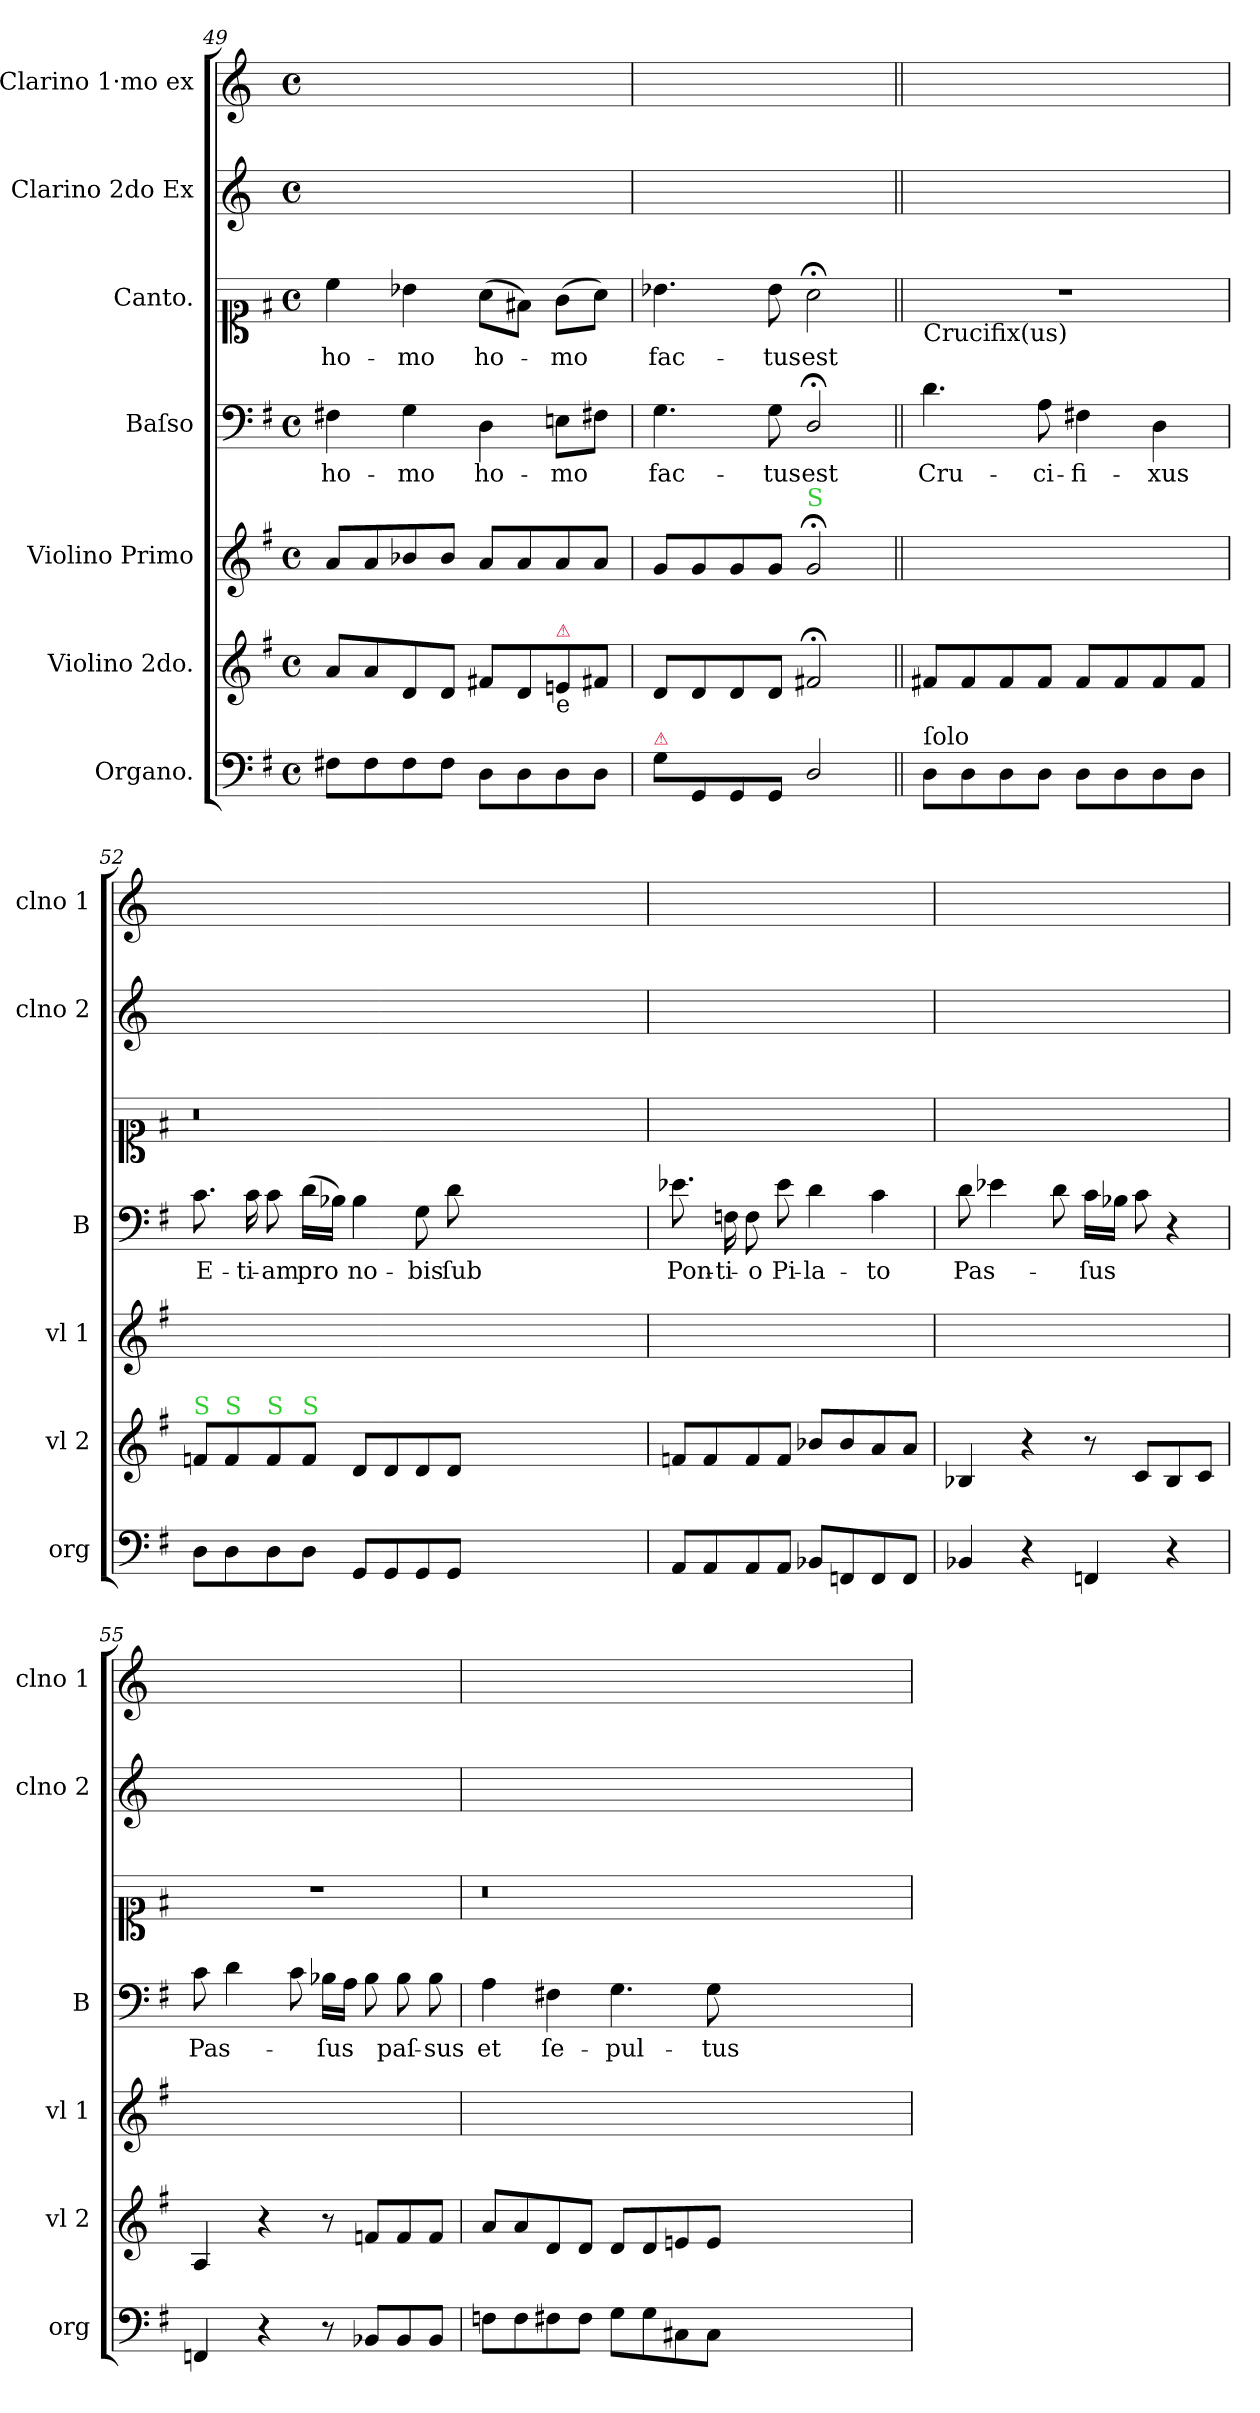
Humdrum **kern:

**kern	**kern	**dynam	**kern	**kern	**text	**kern	**text	**kern	**kern
*part7	*part6	*part6	*part5	*part4	*part4	*part3	*part3	*part2	*part1
*staff7	*staff6	*staff6	*staff5	*staff4	*staff4	*staff3	*staff3	*staff2	*staff1
*I"Organo.	*I"Violino 2do.	*	*I"Violino Primo	*I"Baſso	*	*I"Canto.	*	*I"Clarino 2do Ex	*I"Clarino 1·mo ex
*I'org	*I'vl 2	*	*I'vl 1	*I'B	*	*	*	*I'clno 2	*I'clno 1
*clefF4	*clefG2	*	*clefG2	*clefF4	*	*clefC1	*	*clefG2	*clefG2
*	*	*	*	*	*	*	*	*ITrd-1c-2	*ITrd-1c-2
*k[f#]	*k[f#]	*	*k[f#]	*k[f#]	*	*k[f#]	*	*k[f#c#]	*k[f#c#]
*M4/4	*M4/4	*	*M4/4	*M4/4	*	*M4/4	*	*M4/4	*M4/4
*met(c)	*met(c)	*	*met(c)	*met(c)	*	*met(c)	*	*met(c)	*met(c)
=49	=49	=49	=49	=49	=49	=49	=49	=49	=49
8F#X\L	8a/L	.	8a/L	4F#X\	ho-	4cc\	ho-	1ryy	1ryy
8F#\	8a/	.	8a/	.	.	.	.	.	.
8F#\	8d/	.	8b-/	4G\	-mo	4b-\	-mo	.	.
8F#\J	8d/J	.	8b-/J	.	.	.	.	.	.
!	!	!	!	!	!LO:LY:i	!	!LO:LY:i	!	!
8D\L	8f#X/L	.	8a/L	4D\	ho-	(8a\L	ho-	.	.
8D\	8d/	.	8a/	.	.	8f#X\J)	.	.	.
!	!LO:TX:a:color=crimson:t=⚠	!	!	!	!	!	!	!	!
!	!LO:TX:b:t=e	!	!	!	!	!	!	!	!
!	!	!	!	!	!LO:LY:i	!	!LO:LY:i	!	!
8D\	8en/	.	8a/	8En\L	-mo	(8g\L	-mo	.	.
8D\J	8f#X/J	.	8a/J	8F#X\J	.	8a\J)	.	.	.
=50	=50	=50	=50	=50	=50	=50	=50	=50	=50
!LO:TX:a:color=crimson:t=⚠	!	!	!	!	!	!	!	!	!
8G\L	8d/L	.	8g/L	4.G\	fac-	4.b-\	fac-	1ryy	1ryy
8GG/	8d/	.	8g/	.	.	.	.	.	.
8GG/	8d/	.	8g/	.	.	.	.	.	.
8GG/J	8d/J	.	8g/J	8G\	-tus	8b-\	-tus	.	.
!	!	!	!LO:TX:a:color=limegreen:t=S	!	!	!	!	!	!
2D/	2f#X;/	.	2g;/	2D;<;/	est	2a;<\	est	.	.
=51||	=51||	=51||	=51||	=51||	=51||	=51||	=51||	=51||	=51||
!	!	!	!	!	!	!LO:TX:b:t=Crucifix(us)	!	!	!
!LO:TX:a:t=ſolo	!	!	!	!	!	!	!	!	!
8D\L	8f#X/L	.	1ryy	4.d\	Cru-	1r	.	1ryy	1ryy
!	!	!LO:DY:a	!	!	!	!	!	!	!
8D\	8f#/	pia	.	.	.	.	.	.	.
8D\	8f#/	.	.	.	.	.	.	.	.
8D\J	8f#/J	.	.	8A\	-ci-	.	.	.	.
8D\L	8f#/L	.	.	4F#X\	-fi-	.	.	.	.
8D\	8f#/	.	.	.	.	.	.	.	.
8D\	8f#/	.	.	4D\	-xus	.	.	.	.
8D\J	8f#/J	.	.	.	.	.	.	.	.
=52	=52	=52	=52	=52	=52	=52	=52	=52	=52
!	!LO:TX:a:color=limegreen:t=S	!	!	!	!	!	!	!	!
8D\L	8f/L	.	1ryy	8.c\	E-	0.r	.	1ryy	1ryy
!	!LO:TX:a:color=limegreen:t=S	!	!	!	!	!	!	!	!
8D\	8f/	.	.	.	.	.	.	.	.
.	.	.	.	16c\	-ti-	.	.	.	.
!	!LO:TX:a:color=limegreen:t=S	!	!	!	!	!	!	!	!
8D\	8f/	.	.	8c\	-am	.	.	.	.
!	!LO:TX:a:color=limegreen:t=S	!	!	!	!	!	!	!	!
8D\J	8f/J	.	.	(16d\LL	pro	.	.	.	.
.	.	.	.	16B-\JJ)	.	.	.	.	.
8GG/L	8d/L	.	.	4B-\	no-	.	.	.	.
8GG/	8d/	.	.	.	.	.	.	.	.
8GG/	8d/	.	.	8G\	-bis	.	.	.	.
8GG/J	8d/J	.	.	8d\	ſub	.	.	.	.
0ryy	0ryy	.	0ryy	0ryy	.	.	.	0ryy	0ryy
=53	=53	=53	=53	=53	=53	=53	=53	=53	=53
8AA/L	8fn/L	.	1ryy	8.e-\	Pon-	1ryy	.	1ryy	1ryy
8AA/	8f/	.	.	.	.	.	.	.	.
.	.	.	.	16Fn\	-ti-	.	.	.	.
8AA/	8f/	.	.	8F\	-o	.	.	.	.
8AA/J	8f/J	.	.	8e-\	Pi-	.	.	.	.
8BB-/L	8b-/L	.	.	4d\	-la-	.	.	.	.
8FF/	8b-/	.	.	.	.	.	.	.	.
8FF/	8a/	.	.	4c\	-to	.	.	.	.
8FF/J	8a/J	.	.	.	.	.	.	.	.
=54	=54	=54	=54	=54	=54	=54	=54	=54	=54
4BB-/	4B-/	.	1ryy	8d\	Pas-	1ryy	.	1ryy	1ryy
.	.	.	.	4e-\	.	.	.	.	.
4r	4r	.	.	.	.	.	.	.	.
.	.	.	.	8d\	.	.	.	.	.
4FF/	8r	.	.	16c\LL	-ſus	.	.	.	.
.	.	.	.	16B-\JJ	.	.	.	.	.
.	8c/L	.	.	8c\	.	.	.	.	.
4r	8B-/	.	.	4r	.	.	.	.	.
.	8c/J	.	.	.	.	.	.	.	.
=55	=55	=55	=55	=55	=55	=55	=55	=55	=55
!	!	!	!	!	!LO:LY:i	!	!	!	!
4FF/	4A/	.	1ryy	8c\	Pas-	1r	.	1ryy	1ryy
.	.	.	.	4d\	.	.	.	.	.
4r	4r	.	.	.	.	.	.	.	.
.	.	.	.	8c\	.	.	.	.	.
!	!	!	!	!	!LO:LY:i	!	!	!	!
8r	8r	.	.	16B-\LL	-ſus	.	.	.	.
.	.	.	.	16A\JJ	.	.	.	.	.
8BB-/L	8f/L	.	.	8B-\	.	.	.	.	.
8BB-/	8f/	.	.	8B-\	paſ-	.	.	.	.
8BB-/J	8f/J	.	.	8B-\	-sus	.	.	.	.
=56	=56	=56	=56	=56	=56	=56	=56	=56	=56
8F\L	8a/L	.	1ryy	4A\	et	0.r	.	1ryy	1ryy
8F\	8a/	.	.	.	.	.	.	.	.
8F#X\	8d/	.	.	4F#X\	ſe-	.	.	.	.
8F#\J	8d/J	.	.	.	.	.	.	.	.
8G\L	8d/L	.	.	4.G\	pul-	.	.	.	.
8G\	8d/	.	.	.	.	.	.	.	.
8C#X\	8en/	.	.	.	.	.	.	.	.
8C#\J	8e/J	.	.	8G\	-tus	.	.	.	.
0ryy	0ryy	.	0ryy	0ryy	.	.	.	0ryy	0ryy
=	=	=	=	=	=	=	=	=	=
*-	*-	*-	*-	*-	*-	*-	*-	*-	*-
